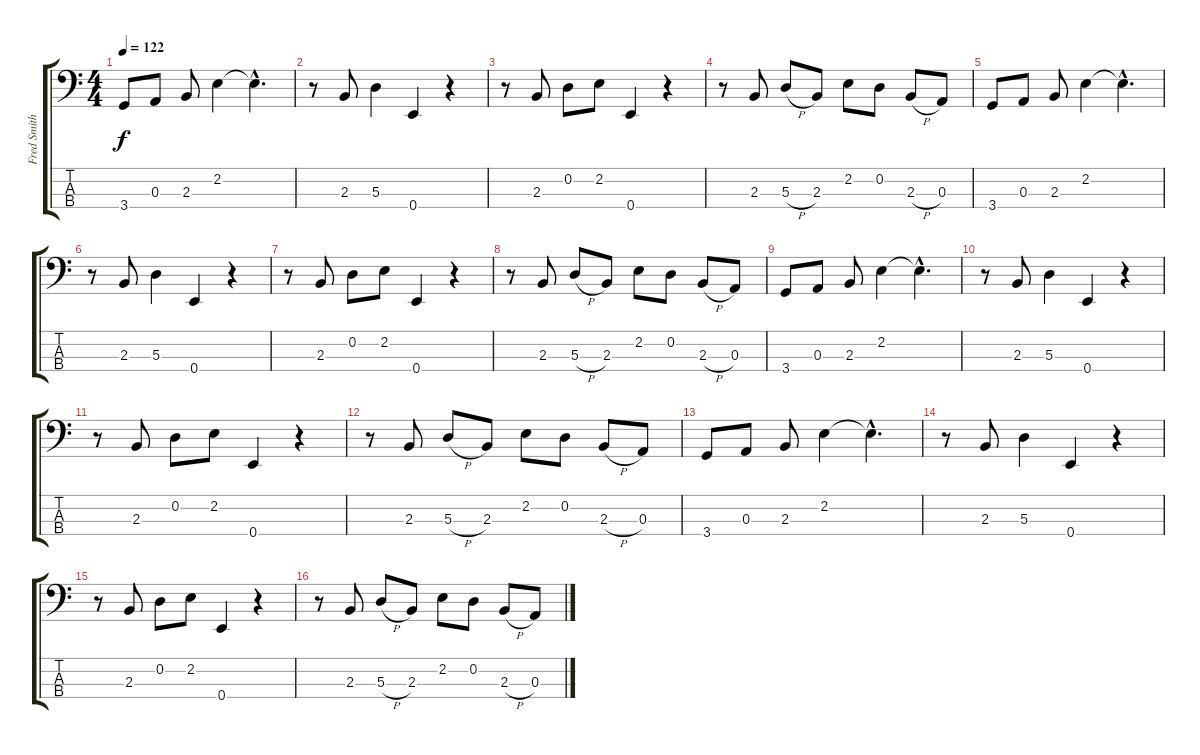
\track ("Fred Smith" "Fred Smith") {instrument electricbassfinger}
\staff {score tabs}
\tuning (G2 D2 A1 E1) {hide}
\ts (4 4)
\tempo 122
\clef f4
\ks c
3.4.8{dy f} 0.3.8 2.3.8 2.2.4 2.2{hac t}.4{d} |
r.8 2.3.8 5.3.4 0.4.4 r.4 |
r.8 2.3.8 0.2.8 2.2.8 0.4.4 r.4 |
r.8 2.3.8 5.3{h}.8 2.3.8 2.2.8 0.2.8 2.3{h}.8 0.3.8 |
3.4.8 0.3.8 2.3.8 2.2.4 2.2{hac t}.4{d} |
r.8 2.3.8 5.3.4 0.4.4 r.4 |
r.8 2.3.8 0.2.8 2.2.8 0.4.4 r.4 |
r.8 2.3.8 5.3{h}.8 2.3.8 2.2.8 0.2.8 2.3{h}.8 0.3.8 |
3.4.8 0.3.8 2.3.8 2.2.4 2.2{hac t}.4{d} |
r.8 2.3.8 5.3.4 0.4.4 r.4 |
r.8 2.3.8 0.2.8 2.2.8 0.4.4 r.4 |
r.8 2.3.8 5.3{h}.8 2.3.8 2.2.8 0.2.8 2.3{h}.8 0.3.8 |
3.4.8 0.3.8 2.3.8 2.2.4 2.2{hac t}.4{d} |
r.8 2.3.8 5.3.4 0.4.4 r.4 |
r.8 2.3.8 0.2.8 2.2.8 0.4.4 r.4 |
r.8 2.3.8 5.3{h}.8 2.3.8 2.2.8 0.2.8 2.3{h}.8 0.3.8
